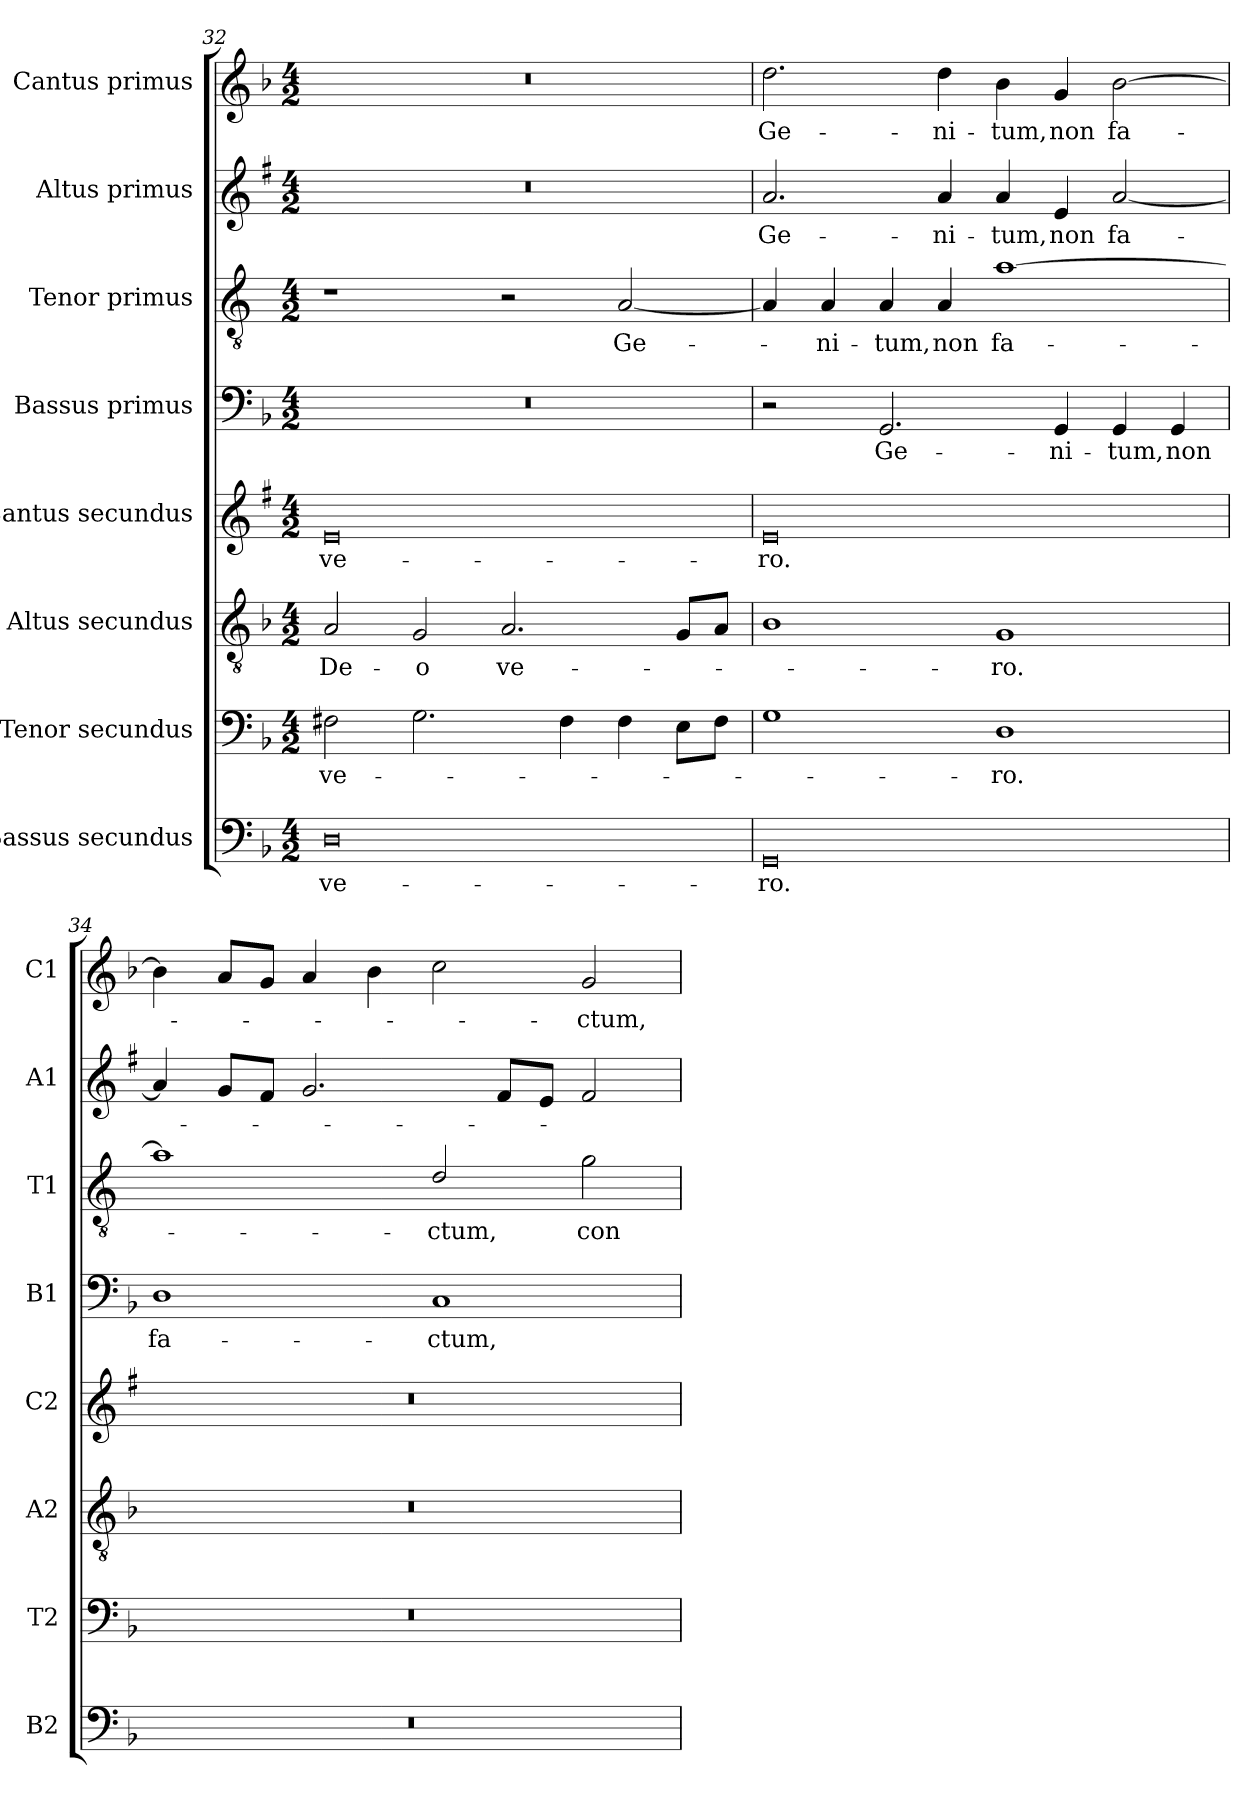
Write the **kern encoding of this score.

**kern	**text	**kern	**text	**kern	**text	**kern	**text	**kern	**text	**kern	**text	**kern	**text	**kern	**text
*part8	*part8	*part7	*part7	*part6	*part6	*part5	*part5	*part4	*part4	*part3	*part3	*part2	*part2	*part1	*part1
*staff8	*staff8	*staff7	*staff7	*staff6	*staff6	*staff5	*staff5	*staff4	*staff4	*staff3	*staff3	*staff2	*staff2	*staff1	*staff1
*I"Bassus secundus	*	*I"Tenor secundus	*	*I"Altus secundus	*	*I"Cantus secundus	*	*I"Bassus primus	*	*I"Tenor primus	*	*I"Altus primus	*	*I"Cantus primus	*
*I'B2	*	*I'T2	*	*I'A2	*	*I'C2	*	*I'B1	*	*I'T1	*	*I'A1	*	*I'C1	*
*clefF4	*	*clefF4	*	*clefGv2	*	*clefG2	*	*clefF4	*	*clefGv2	*	*clefG2	*	*clefG2	*
*	*	*	*	*	*	*ITrd1c2	*	*	*	*ITrd4c7	*	*ITrd1c2	*	*	*
*k[b-]	*	*k[b-]	*	*k[b-]	*	*k[b-]	*	*k[b-]	*	*k[b-]	*	*k[b-]	*	*k[b-]	*
*F:	*	*F:	*	*F:	*	*F:	*	*F:	*	*F:	*	*F:	*	*F:	*
*M4/2	*	*M4/2	*	*M4/2	*	*M4/2	*	*M4/2	*	*M4/2	*	*M4/2	*	*M4/2	*
=32	=32	=32	=32	=32	=32	=32	=32	=32	=32	=32	=32	=32	=32	=32	=32
!	!LO:LY:b	!	!LO:LY:b	!	!LO:LY:b	!	!LO:LY:b	!	!	!	!	!	!	!	!
0D	ve-	2F#X\	ve-	2A/	De-	0d	ve-	0r	.	1r	.	0r	.	0r	.
!	!	!	!	!	!LO:LY:b	!	!	!	!	!	!	!	!	!	!
.	.	2.G\	.	2G/	-o	.	.	.	.	.	.	.	.	.	.
!	!	!	!	!	!LO:LY:b	!	!	!	!	!	!	!	!	!	!
.	.	.	.	2.A/	ve-	.	.	.	.	2r	.	.	.	.	.
.	.	4F#\	.	.	.	.	.	.	.	.	.	.	.	.	.
!	!	!	!	!	!	!	!	!	!	!	!LO:LY:b	!	!	!	!
.	.	4F#\	.	.	.	.	.	.	.	[2D/	Ge-	.	.	.	.
.	.	8E\L	.	8G/L	.	.	.	.	.	.	.	.	.	.	.
.	.	8F#\J	.	8A/J	.	.	.	.	.	.	.	.	.	.	.
=33	=33	=33	=33	=33	=33	=33	=33	=33	=33	=33	=33	=33	=33	=33	=33
!	!LO:LY:b	!	!	!	!	!	!LO:LY:b	!	!	!	!	!	!LO:LY:b	!	!LO:LY:b
0GG	-ro.	1G	.	1B-	.	0d	-ro.	2r	.	4D/]	.	2.g/	Ge-	2.dd\	Ge-
!	!	!	!	!	!	!	!	!	!	!	!LO:LY:b	!	!	!	!
.	.	.	.	.	.	.	.	.	.	4D/	-ni-	.	.	.	.
!	!	!	!	!	!	!	!	!	!LO:LY:b	!	!LO:LY:b	!	!	!	!
.	.	.	.	.	.	.	.	2.GG/	Ge-	4D/	-tum,	.	.	.	.
!	!	!	!	!	!	!	!	!	!	!	!LO:LY:b	!	!LO:LY:b	!	!LO:LY:b
.	.	.	.	.	.	.	.	.	.	4D/	non	4g/	-ni-	4dd\	-ni-
!	!	!	!LO:LY:b	!	!LO:LY:b	!	!	!	!	!	!LO:LY:b	!	!LO:LY:b	!	!LO:LY:b
.	.	1D	-ro.	1G	-ro.	.	.	.	.	[1d	fa-	4g/	-tum,	4b-\	-tum,
!	!	!	!	!	!	!	!	!	!LO:LY:b	!	!	!	!LO:LY:b	!	!LO:LY:b
.	.	.	.	.	.	.	.	4GG/	-ni-	.	.	4d/	non	4g/	non
!	!	!	!	!	!	!	!	!	!LO:LY:b	!	!	!	!LO:LY:b	!	!LO:LY:b
.	.	.	.	.	.	.	.	4GG/	-tum,	.	.	[2g/	fa-	[2b-\	fa-
!	!	!	!	!	!	!	!	!	!LO:LY:b	!	!	!	!	!	!
.	.	.	.	.	.	.	.	4GG/	non	.	.	.	.	.	.
=34	=34	=34	=34	=34	=34	=34	=34	=34	=34	=34	=34	=34	=34	=34	=34
!	!	!	!	!	!	!	!	!	!LO:LY:b	!	!	!	!	!	!
0r	.	0r	.	0r	.	0r	.	1D	fa-	1d]	.	4g/]	.	4b-\]	.
.	.	.	.	.	.	.	.	.	.	.	.	8f/L	.	8a/L	.
.	.	.	.	.	.	.	.	.	.	.	.	8e/J	.	8g/J	.
.	.	.	.	.	.	.	.	.	.	.	.	2.f/	.	4a/	.
.	.	.	.	.	.	.	.	.	.	.	.	.	.	4b-\	.
!	!	!	!	!	!	!	!	!	!LO:LY:b	!	!LO:LY:b	!	!	!	!
.	.	.	.	.	.	.	.	1C	-ctum,	2G/	-ctum,	.	.	2cc\	.
.	.	.	.	.	.	.	.	.	.	.	.	8e/L	.	.	.
.	.	.	.	.	.	.	.	.	.	.	.	8d/J	.	.	.
!	!	!	!	!	!	!	!	!	!	!	!LO:LY:b	!	!	!	!LO:LY:b
.	.	.	.	.	.	.	.	.	.	2c\	con-	2e/	.	2g/	-ctum,
=	=	=	=	=	=	=	=	=	=	=	=	=	=	=	=
*-	*-	*-	*-	*-	*-	*-	*-	*-	*-	*-	*-	*-	*-	*-	*-
